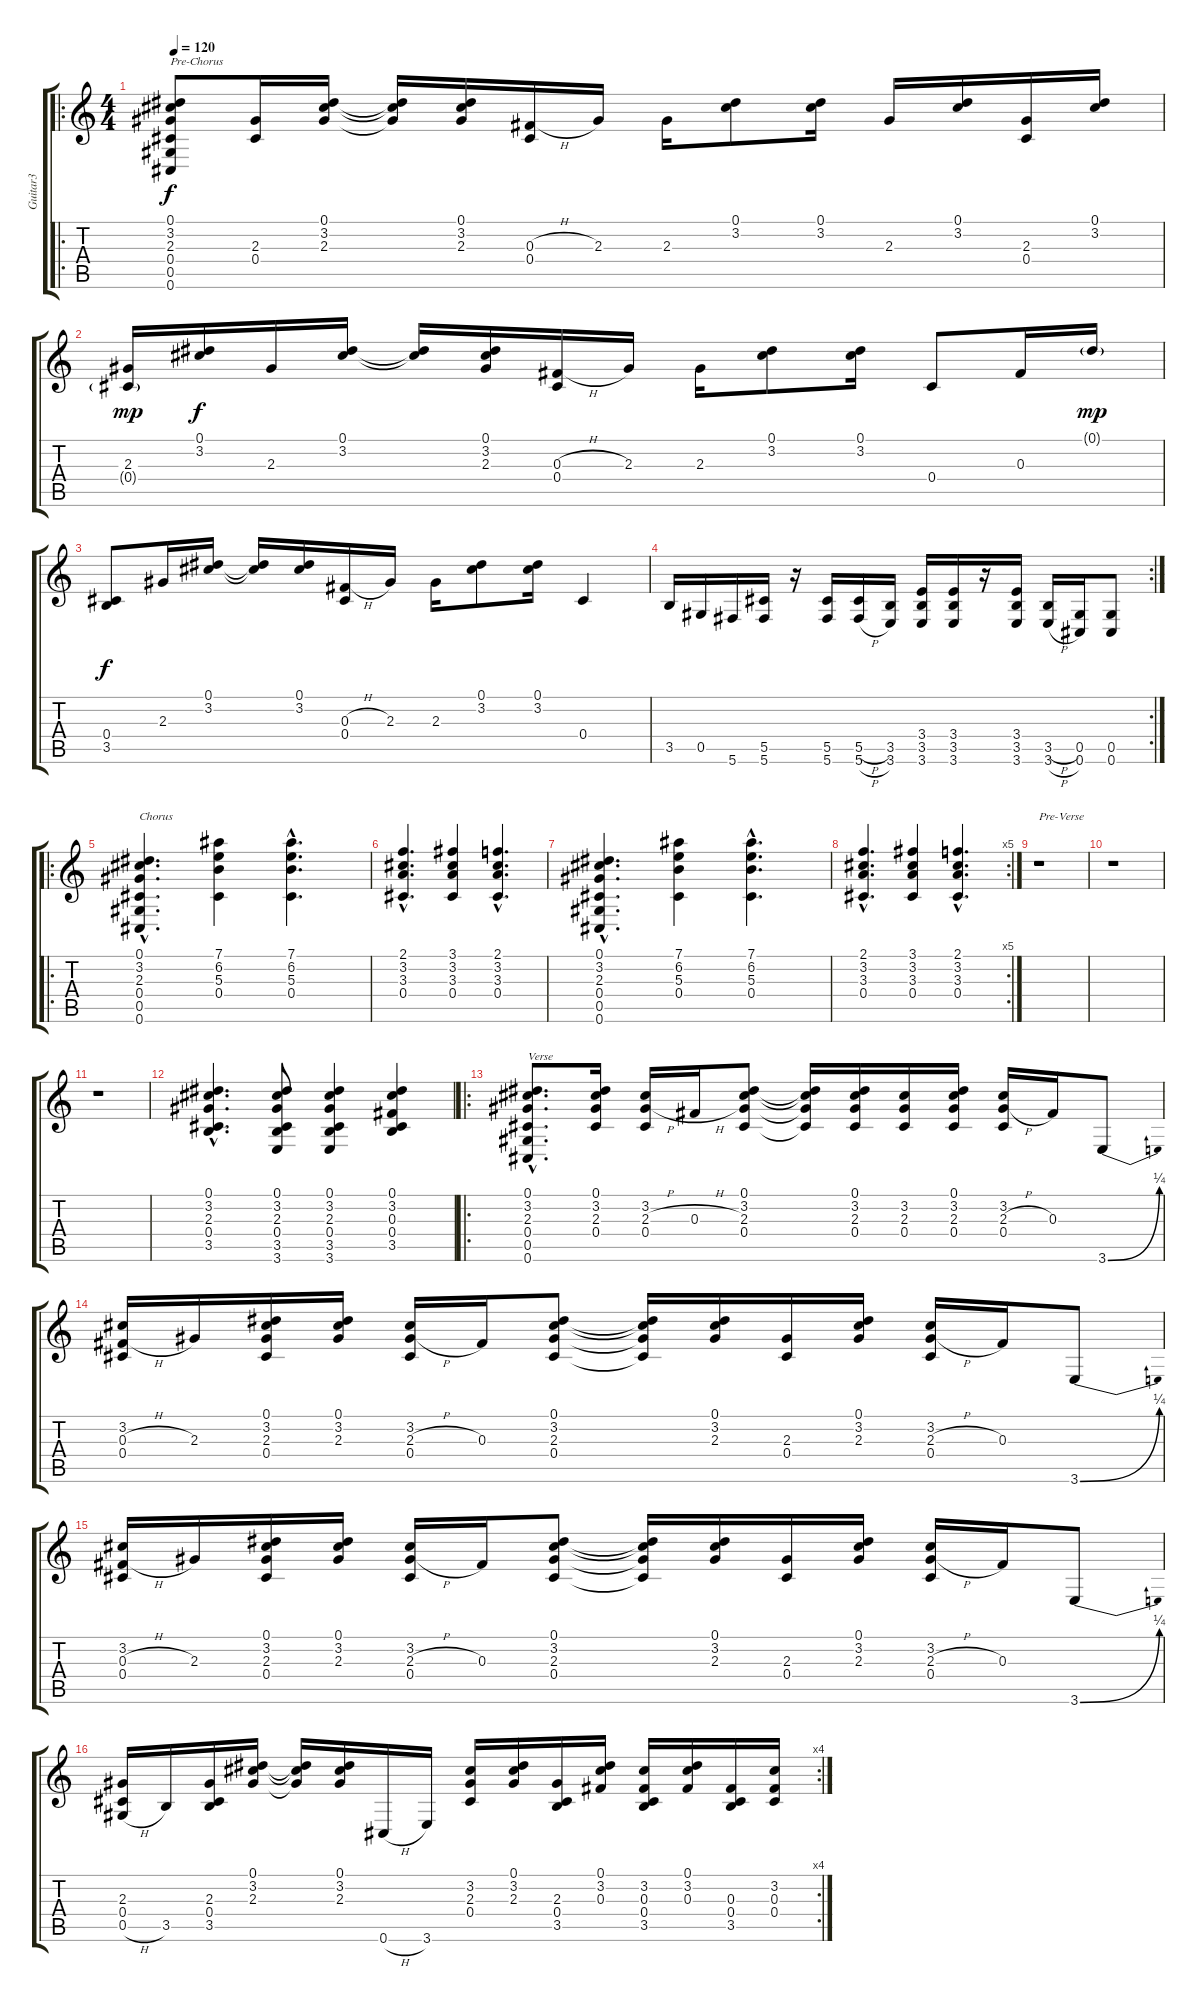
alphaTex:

\track ("Guitar3" "Guitar3") {instrument acousticguitarsteel}
\staff {score tabs}
\tuning (Eb4 Bb3 Gb3 Db3 Ab2 Db2) {hide}
\ro
\ts (4 4)
\tempo 120
\clef g2
\ks c
(0.1 3.2 2.3 0.4 0.5 0.6).8{txt "Pre-Chorus" dy f} (2.3 0.4).16 (0.1 3.2 2.3).16 (0.1{t} 3.2{t} 2.3{t}).16 (0.1 3.2 2.3).16 (0.3{h} 0.4).16 2.3.16 2.3.16 (0.1 3.2).8 (0.1 3.2).16 2.3.16 (0.1 3.2).16 (2.3 0.4).16 (0.1 3.2).16 |
(2.3 0.4{g}).16{dy mp} (0.1 3.2).16{dy f} 2.3.16 (0.1 3.2).16 (0.1{t} 3.2{t}).16 (0.1 3.2 2.3).16 (0.3{h} 0.4).16 2.3.16 2.3.16 (0.1 3.2).8 (0.1 3.2).16 0.4.8 0.3.16 0.1{g}.16{dy mp} |
(0.4 3.5).8{dy f} 2.3.16 (0.1 3.2).16 (0.1{t} 3.2{t}).16 (0.1 3.2).16 (0.3{h} 0.4).16 2.3.16 2.3.16 (0.1 3.2).8 (0.1 3.2).16 0.4.4 |
\rc 2
3.5.16 0.5.16 5.6.16 (5.5 5.6).16 r.16 (5.5 5.6).16 (5.5{h} 5.6{h}).16 (3.5 3.6).16 (3.4 3.5 3.6).16 (3.4 3.5 3.6).16 r.16 (3.4 3.5 3.6).16 (3.5{h} 3.6{h}).16 (0.5 0.6).16 (0.5 0.6).8 |
\ro
(0.1{hac} 3.2{hac} 2.3{hac} 0.4{hac} 0.5{hac} 0.6{hac}).4{d txt "Chorus"} (7.1 6.2 5.3 0.4).4 (7.1{hac} 6.2{hac} 5.3{hac} 0.4{hac}).4{d} |
(2.1{hac} 3.2{hac} 3.3{hac} 0.4{hac}).4{d} (3.1 3.2 3.3 0.4).4 (2.1{hac} 3.2{hac} 3.3{hac} 0.4{hac}).4{d} |
(0.1{hac} 3.2{hac} 2.3{hac} 0.4{hac} 0.5{hac} 0.6{hac}).4{d} (7.1 6.2 5.3 0.4).4 (7.1{hac} 6.2{hac} 5.3{hac} 0.4{hac}).4{d} |
\rc 5
(2.1{hac} 3.2{hac} 3.3{hac} 0.4{hac}).4{d} (3.1 3.2 3.3 0.4).4 (2.1{hac} 3.2{hac} 3.3{hac} 0.4{hac}).4{d} |
r.1{txt "Pre-Verse"} |
r.1 |
r.1 |
(0.1{hac} 3.2{hac} 2.3{hac} 0.4{hac} 3.5{hac}).4{d} (0.1 3.2 2.3 0.4 3.5 3.6).8 (0.1 3.2 2.3 0.4 3.5 3.6).4 (0.1 3.2 0.3 0.4 3.5).4 |
\ro
(0.1{hac} 3.2{hac} 2.3{hac} 0.4{hac} 0.5{hac} 0.6{hac}).8{d txt "Verse"} (0.1 3.2 2.3 0.4).16 (3.2 2.3{h} 0.4).16 0.3{h}.16 (0.1 3.2 2.3 0.4).8 (0.1{t} 3.2{t} 2.3{t} 0.4{t}).16 (0.1 3.2 2.3 0.4).16 (3.2 2.3 0.4).16 (0.1 3.2 2.3 0.4).16 (3.2 2.3{h} 0.4).16 0.3.16 3.6{be (bend 0 0 60 1)}.8 |
(3.2 0.3{h} 0.4).16 2.3.16 (0.1 3.2 2.3 0.4).16 (0.1 3.2 2.3).16 (3.2 2.3{h} 0.4).16 0.3.16 (0.1 3.2 2.3 0.4).8 (0.1{t} 3.2{t} 2.3{t} 0.4{t}).16 (0.1 3.2 2.3).16 (2.3 0.4).16 (0.1 3.2 2.3).16 (3.2 2.3{h} 0.4).16 0.3.16 3.6{be (bend 0 0 60 1)}.8 |
(3.2 0.3{h} 0.4).16 2.3.16 (0.1 3.2 2.3 0.4).16 (0.1 3.2 2.3).16 (3.2 2.3{h} 0.4).16 0.3.16 (0.1 3.2 2.3 0.4).8 (0.1{t} 3.2{t} 2.3{t} 0.4{t}).16 (0.1 3.2 2.3).16 (2.3 0.4).16 (0.1 3.2 2.3).16 (3.2 2.3{h} 0.4).16 0.3.16 3.6{be (bend 0 0 60 1)}.8 |
\rc 4
(2.3 0.4 0.5{h}).16 3.5.16 (2.3 0.4 3.5).16 (0.1 3.2 2.3).16 (0.1{t} 3.2{t} 2.3{t}).16 (0.1 3.2 2.3).16 0.6{h}.16 3.6.16 (3.2 2.3 0.4).16 (0.1 3.2 2.3).16 (2.3 0.4 3.5).16 (0.1 3.2 0.3).16 (3.2 0.3 0.4 3.5).16 (0.1 3.2 0.3).16 (0.3 0.4 3.5).16 (3.2 0.3 0.4).16
